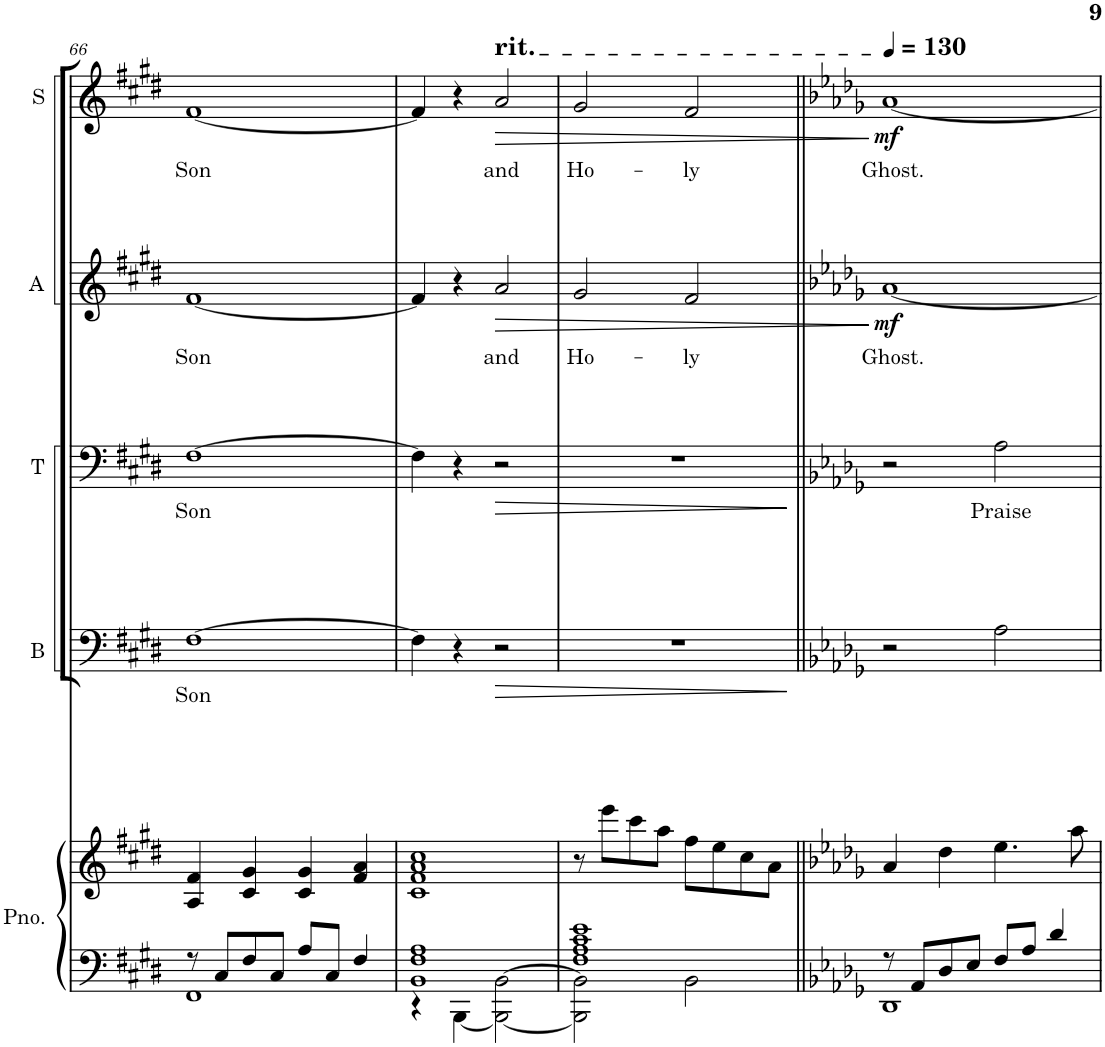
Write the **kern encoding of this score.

**kern	**kern	**kern	**text	**dynam	**kern	**text	**dynam	**kern	**text	**dynam	**kern	**text	**dynam
*part5	*part5	*part4	*part4	*part4	*part3	*part3	*part3	*part2	*part2	*part2	*part1	*part1	*part1
*staff6	*staff5	*staff4	*staff4	*staff4	*staff3	*staff3	*staff3	*staff2	*staff2	*staff2	*staff1	*staff1	*staff1
*I"Piano	*	*I"Bass	*	*	*I"Tenor	*	*	*I"Alto	*	*	*I"Soprano	*	*
*I'Pno.	*	*I'B	*	*	*I'T	*	*	*I'A	*	*	*I'S	*	*
!!LO:PB:g=z
*clefF4	*clefG2	*clefF4	*	*	*clefF4	*	*	*clefG2	*	*	*clefG2	*	*
*k[f#c#g#d#]	*k[f#c#g#d#]	*k[f#c#g#d#]	*	*	*k[f#c#g#d#]	*	*	*k[f#c#g#d#]	*	*	*k[f#c#g#d#]	*	*
*M4/4	*M4/4	*M4/4	*	*	*M4/4	*	*	*M4/4	*	*	*M4/4	*	*
=66	=66	=66	=66	=66	=66	=66	=66	=66	=66	=66	=66	=66	=66
*^	*	*	*	*	*	*	*	*	*	*	*	*	*
!	!	!	!	!LO:LY:b	!	!	!LO:LY:b	!	!	!LO:LY:b	!	!	!LO:LY:b	!
8r	1FF#	4A/ 4f#/	[1F#	Son	.	[1F#	Son	.	[1f#	Son	.	[1f#	Son	.
8C#/L	.	.	.	.	.	.	.	.	.	.	.	.	.	.
8F#/	.	4c#/ 4g#/	.	.	.	.	.	.	.	.	.	.	.	.
8C#/J	.	.	.	.	.	.	.	.	.	.	.	.	.	.
8A/L	.	4c#/ 4g#/	.	.	.	.	.	.	.	.	.	.	.	.
8C#/J	.	.	.	.	.	.	.	.	.	.	.	.	.	.
4F#/	.	4f#/ 4a/	.	.	.	.	.	.	.	.	.	.	.	.
=67	=67	=67	=67	=67	=67	=67	=67	=67	=67	=67	=67	=67	=67	=67
1BB 1F# 1A	4r	1c# 1f# 1a 1cc#	4F#\]	.	.	4F#\]	.	.	4f#/]	.	.	4f#/]	.	.
.	[4BBB\	.	4r	.	.	4r	.	.	4r	.	.	4r	.	.
!	!	!	!	!	!	!	!	!	!	!	!	!LO:TX:a:t=rit.	!	!
!	!	!	!	!	!LO:HP:b	!	!	!LO:HP:b	!	!LO:LY:b	!LO:HP:b	!	!LO:LY:b	!
.	2BBB\_ [>2BB\	.	2r	.	>	2r	.	>	2a/	and	>	2a/	and	.
=68	=68	=68	=68	=68	=68	=68	=68	=68	=68	=68	=68	=68	=68	=68
!	!	!	!	!	!	!	!	!	!	!LO:LY:b	!	!	!LO:LY:b	!LO:HP:b
1F# 1A 1c# 1e	2BBB\] 2BB\]	8r	1r	.	.	1r	.	.	2g#/	Ho-	.	2g#/	Ho-	>
.	.	8eee\L	.	.	.	.	.	.	.	.	.	.	.	.
.	.	8ccc#\	.	.	.	.	.	.	.	.	.	.	.	.
.	.	8aa\J	.	.	.	.	.	.	.	.	.	.	.	.
!	!	!	!	!	!	!	!	!	!	!LO:LY:b	!	!	!LO:LY:b	!
.	2BB\	8ff#\L	.	.	.	.	.	.	2f#/	-ly	.	2f#/	-ly	.
.	.	8ee\	.	.	.	.	.	.	.	.	.	.	.	.
.	.	8cc#\	.	.	.	.	.	.	.	.	.	.	.	.
.	.	8a\J	.	.	.	.	.	.	.	.	.	.	.	.
*v	*v	*	*	*	*	*	*	*	*	*	*	*	*	*
.	.	.	.	]	.	.	]	.	.	]	.	.	]
=69||	=69||	=69||	=69||	=69||	=69||	=69||	=69||	=69||	=69||	=69||	=69||	=69||	=69||
*k[b-e-a-d-g-]	*k[b-e-a-d-g-]	*k[b-e-a-d-g-]	*	*	*k[b-e-a-d-g-]	*	*	*k[b-e-a-d-g-]	*	*	*k[b-e-a-d-g-]	*	*
*	*	*	*	*	*	*	*	*	*	*	*MM130	*	*
*^	*	*	*	*	*	*	*	*	*	*	*	*	*
!	!	!	!	!	!	!	!	!	!	!LO:LY:b	!LO:DY:b	!	!LO:LY:b	!LO:DY:b
8r	1DD-	4a-/	2r	.	.	2r	.	.	[1a-	Ghost.	mf	[1a-	Ghost.	mf
8AA-/L	.	.	.	.	.	.	.	.	.	.	.	.	.	.
8D-/	.	4dd-\	.	.	.	.	.	.	.	.	.	.	.	.
8E-/J	.	.	.	.	.	.	.	.	.	.	.	.	.	.
!	!	!	!	!	!	!	!LO:LY:b	!	!	!	!	!	!	!
8F/L	.	4.ee-\	2A-\	.	.	2A-\	Praise	.	.	.	.	.	.	.
8A-/J	.	.	.	.	.	.	.	.	.	.	.	.	.	.
4d-/	.	.	.	.	.	.	.	.	.	.	.	.	.	.
.	.	8aa-\	.	.	.	.	.	.	.	.	.	.	.	.
*v	*v	*	*	*	*	*	*	*	*	*	*	*	*	*
=	=	=	=	=	=	=	=	=	=	=	=	=	=
*-	*-	*-	*-	*-	*-	*-	*-	*-	*-	*-	*-	*-	*-
